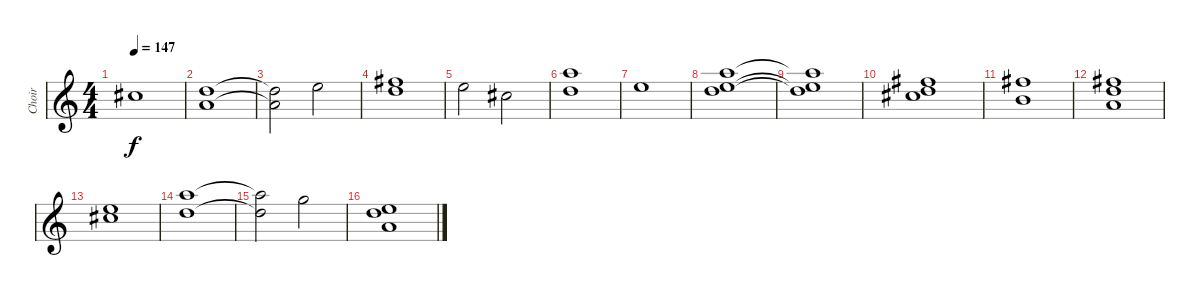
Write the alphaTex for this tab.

\track ("Choir" "Choir") {instrument choiraahs}
\staff {score}
\tuning (E4 B3 G3 D3 A2 E2) {hide}
\ts (4 4)
\tempo 147
\clef g2
\ks c
14.2.1{dy f} |
(15.2 14.3).1 |
(15.2{t} 14.3{t}).2 12.1.2 |
(14.1 15.2).1 |
12.1.2 14.2.2 |
(17.1 15.2).1 |
17.2.1 |
(17.1 17.2 19.3).1 |
(17.1{t} 17.2{t} 19.3{t}).1 |
(14.1 15.2 18.3).1 |
(14.1 16.3).1 |
(14.1 15.2 14.3).1 |
(12.1 14.2).1 |
(17.1 15.2).1 |
(17.1{t} 15.2{t}).2 15.1.2 |
(12.1 15.2 14.3).1
